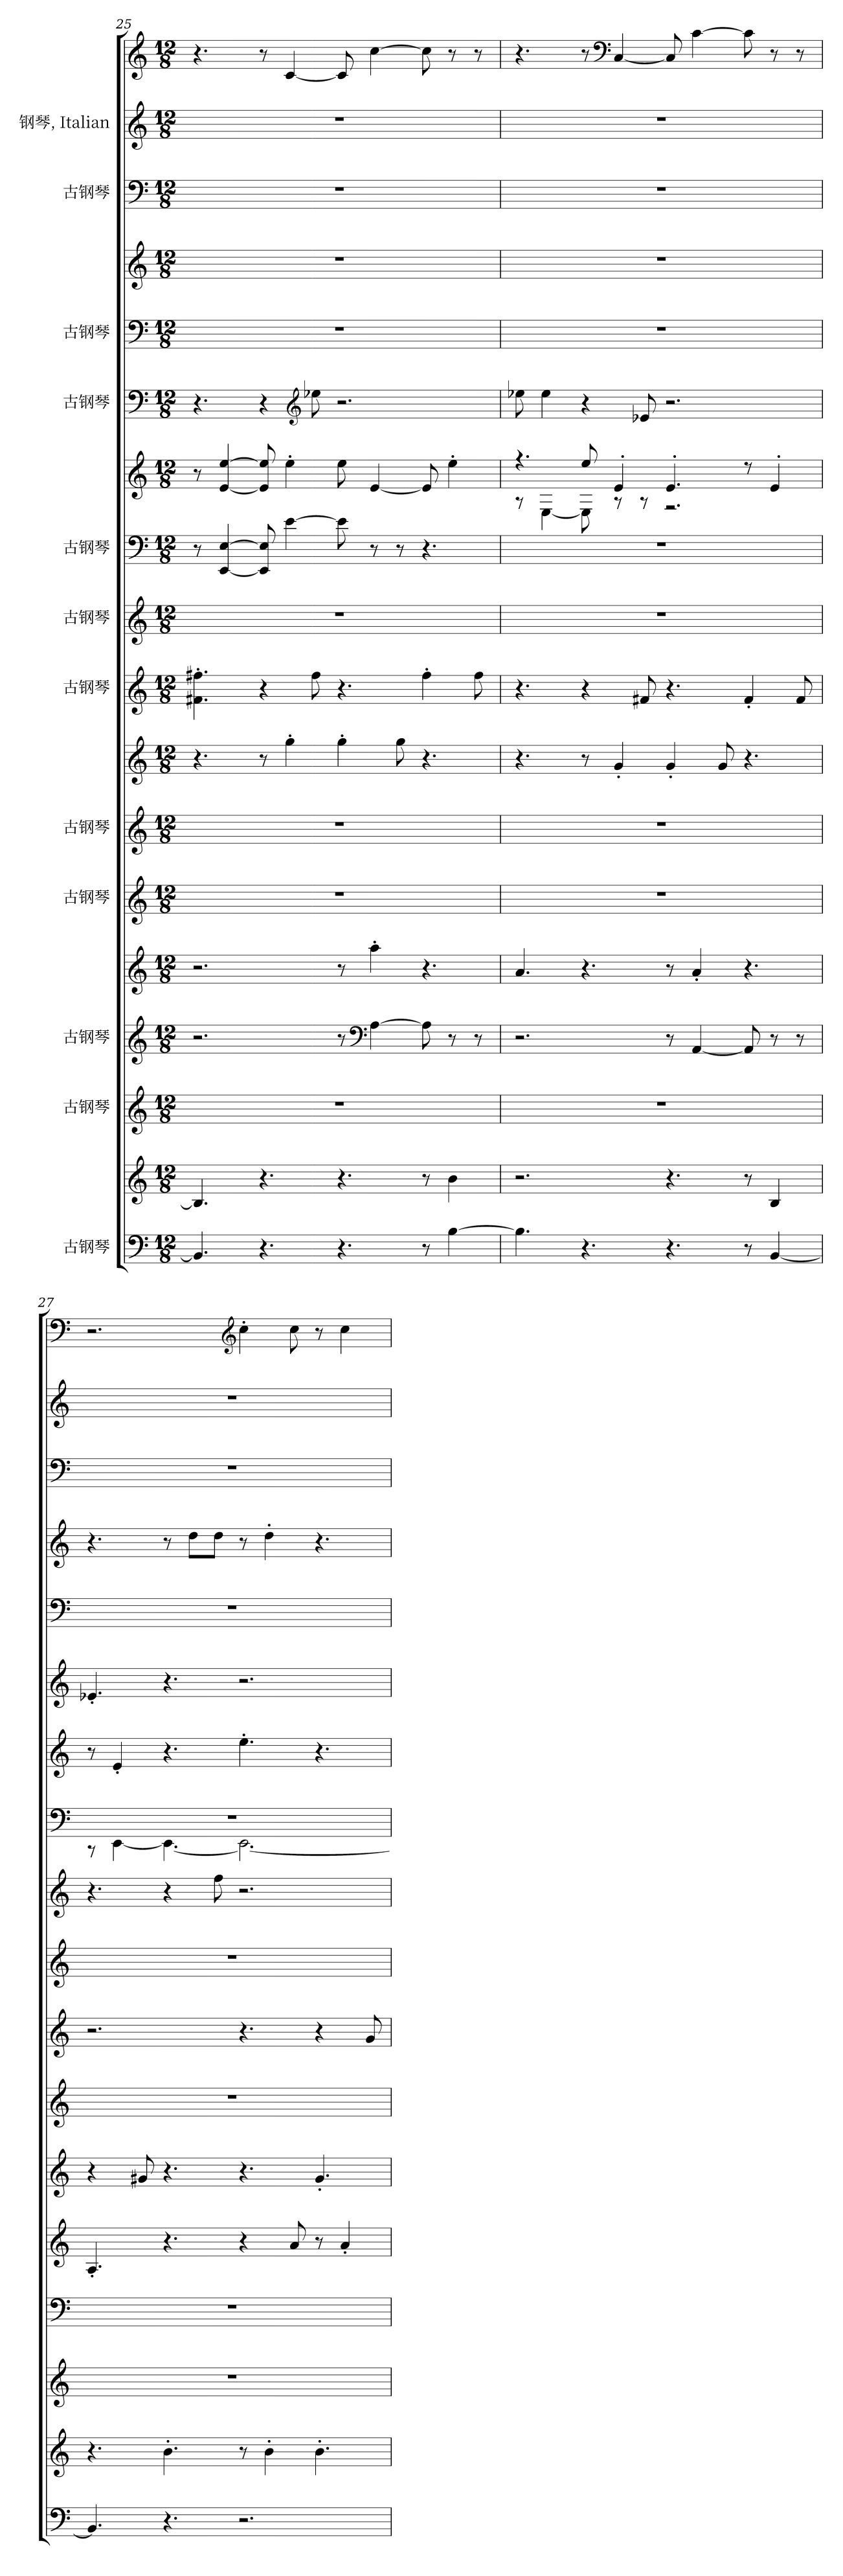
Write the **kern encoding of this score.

**kern	**kern	**kern	**kern	**kern	**kern	**kern	**kern	**kern	**kern	**kern	**kern	**kern	**kern	**kern	**kern	**kern	**kern
*part12	*part12	*part11	*part10	*part10	*part9	*part8	*part8	*part7	*part6	*part5	*part5	*part4	*part3	*part3	*part2	*part1	*part1
*staff18	*staff17	*staff16	*staff15	*staff14	*staff13	*staff12	*staff11	*staff10	*staff9	*staff8	*staff7	*staff6	*staff5	*staff4	*staff3	*staff2	*staff1
*I"古钢琴	*	*I"古钢琴	*I"古钢琴	*	*I"古钢琴	*I"古钢琴	*	*I"古钢琴	*I"古钢琴	*I"古钢琴	*	*I"古钢琴	*I"古钢琴	*	*I"古钢琴	*I"钢琴, Italian	*
*clefF4	*clefG2	*clefG2	*clefG2	*clefG2	*clefG2	*clefG2	*clefG2	*clefG2	*clefG2	*clefF4	*clefG2	*clefF4	*clefF4	*clefG2	*clefF4	*clefG2	*clefG2
*k[]	*k[]	*k[]	*k[]	*k[]	*k[]	*k[]	*k[]	*k[]	*k[]	*k[]	*k[]	*k[]	*k[]	*k[]	*k[]	*k[]	*k[]
*M12/8	*M12/8	*M12/8	*M12/8	*M12/8	*M12/8	*M12/8	*M12/8	*M12/8	*M12/8	*M12/8	*M12/8	*M12/8	*M12/8	*M12/8	*M12/8	*M12/8	*M12/8
=25	=25	=25	=25	=25	=25	=25	=25	=25	=25	=25	=25	=25	=25	=25	=25	=25	=25
4.BB/]	4.B/]	1.r	2.r	2.r	1.r	1.r	4.r	4.f#X\' 4.ff#X\'	1.r	8r	8r	4.r	1.r	1.r	1.r	1.r	4.r
.	.	.	.	.	.	.	.	.	.	[4EE/ [4E/	[4e/ [4ee/	.	.	.	.	.	.
4.r	4.r	.	.	.	.	.	8r	4r	.	8EE/] 8E/]	8e/] 8ee/]	4r	.	.	.	.	8r
.	.	.	.	.	.	.	4gg'\	.	.	[4e\	4ee'\	.	.	.	.	.	[4c/
*	*	*	*	*	*	*	*	*	*	*	*	*clefG2	*	*	*	*	*
.	.	.	.	.	.	.	.	8ff#\	.	.	.	8ee-X\	.	.	.	.	.
4.r	4.r	.	8r	8r	.	.	4gg'\	4.r	.	8e\]	8ee\	2.r	.	.	.	.	8c/]
*	*	*	*clefF4	*	*	*	*	*	*	*	*	*	*	*	*	*	*
.	.	.	[4A\	4aa'\	.	.	.	.	.	8r	[4e/	.	.	.	.	.	[4cc\
.	.	.	.	.	.	.	8gg\	.	.	8r	.	.	.	.	.	.	.
8r	8r	.	8A\]	4.r	.	.	4.r	4ff#'\	.	4.r	8e/]	.	.	.	.	.	8cc\]
[4B\	4b\	.	8r	.	.	.	.	.	.	.	4ee'\	.	.	.	.	.	8r
.	.	.	8r	.	.	.	.	8ff#\	.	.	.	.	.	.	.	.	8r
!!LO:PB:g=z
=26	=26	=26	=26	=26	=26	=26	=26	=26	=26	=26	=26	=26	=26	=26	=26	=26	=26
*	*	*	*	*	*	*	*	*	*	*	*^	*	*	*	*	*	*
4.B\]	2.r	1.r	2.r	4.a/	1.r	1.r	4.r	4.r	1.r	1.r	4.r	8r	8ee-X\	1.r	1.r	1.r	1.r	4.r
.	.	.	.	.	.	.	.	.	.	.	.	[4E\	4ee-\	.	.	.	.	.
4.r	.	.	.	4.r	.	.	8r	4r	.	.	8ee/	8E\]	4r	.	.	.	.	8r
*	*	*	*	*	*	*	*	*	*	*	*	*	*	*	*	*	*	*clefF4
.	.	.	.	.	.	.	4g'/	.	.	.	4e'/	8r	.	.	.	.	.	[4C/
.	.	.	.	.	.	.	.	8f#X/	.	.	.	8r	8e-X/	.	.	.	.	.
4.r	4.r	.	8r	8r	.	.	4g'/	4.r	.	.	4.e'/	2.r	2.r	.	.	.	.	8C/]
.	.	.	[4AA/	4a'/	.	.	.	.	.	.	.	.	.	.	.	.	.	[4c\
.	.	.	.	.	.	.	8g/	.	.	.	.	.	.	.	.	.	.	.
8r	8r	.	8AA/]	4.r	.	.	4.r	4f#'/	.	.	8r	.	.	.	.	.	.	8c\]
[4BB/	4B/	.	8r	.	.	.	.	.	.	.	4e'/	.	.	.	.	.	.	8r
.	.	.	8r	.	.	.	.	8f#/	.	.	.	.	.	.	.	.	.	8r
*	*	*	*	*	*	*	*	*	*	*	*v	*v	*	*	*	*	*	*
=27	=27	=27	=27	=27	=27	=27	=27	=27	=27	=27	=27	=27	=27	=27	=27	=27	=27
*	*	*	*	*	*	*	*	*	*	*^	*	*	*	*	*	*	*
4.BB/]	4.r	1.r	1.r	4.A'/	4r	1.r	2.r	1.r	4.r	1.r	8r	8r	4.e-X'/	1.r	4.r	1.r	1.r	2.r
.	.	.	.	.	.	.	.	.	.	.	[4EE\	4e'/	.	.	.	.	.	.
.	.	.	.	.	8g#X/	.	.	.	.	.	.	.	.	.	.	.	.	.
4.r	4.b'\	.	.	4.r	4.r	.	.	.	4r	.	4.EE\_	4.r	4.r	.	8r	.	.	.
.	.	.	.	.	.	.	.	.	.	.	.	.	.	.	8dd\L	.	.	.
.	.	.	.	.	.	.	.	.	8ff\	.	.	.	.	.	8dd\J	.	.	.
*	*	*	*	*	*	*	*	*	*	*	*	*	*	*	*	*	*	*clefG2
2.r	8r	.	.	4r	4.r	.	4.r	.	2.r	.	2.EE\_	4.ee'\	2.r	.	8r	.	.	4cc'\
.	4b'\	.	.	.	.	.	.	.	.	.	.	.	.	.	4dd'\	.	.	.
.	.	.	.	8a/	.	.	.	.	.	.	.	.	.	.	.	.	.	8cc\
.	4.b'\	.	.	8r	4.g#'/	.	4r	.	.	.	.	4.r	.	.	4.r	.	.	8r
.	.	.	.	4a'/	.	.	.	.	.	.	.	.	.	.	.	.	.	4cc\
.	.	.	.	.	.	.	8g/	.	.	.	.	.	.	.	.	.	.	.
*	*	*	*	*	*	*	*	*	*	*v	*v	*	*	*	*	*	*	*
=	=	=	=	=	=	=	=	=	=	=	=	=	=	=	=	=	=
*-	*-	*-	*-	*-	*-	*-	*-	*-	*-	*-	*-	*-	*-	*-	*-	*-	*-
